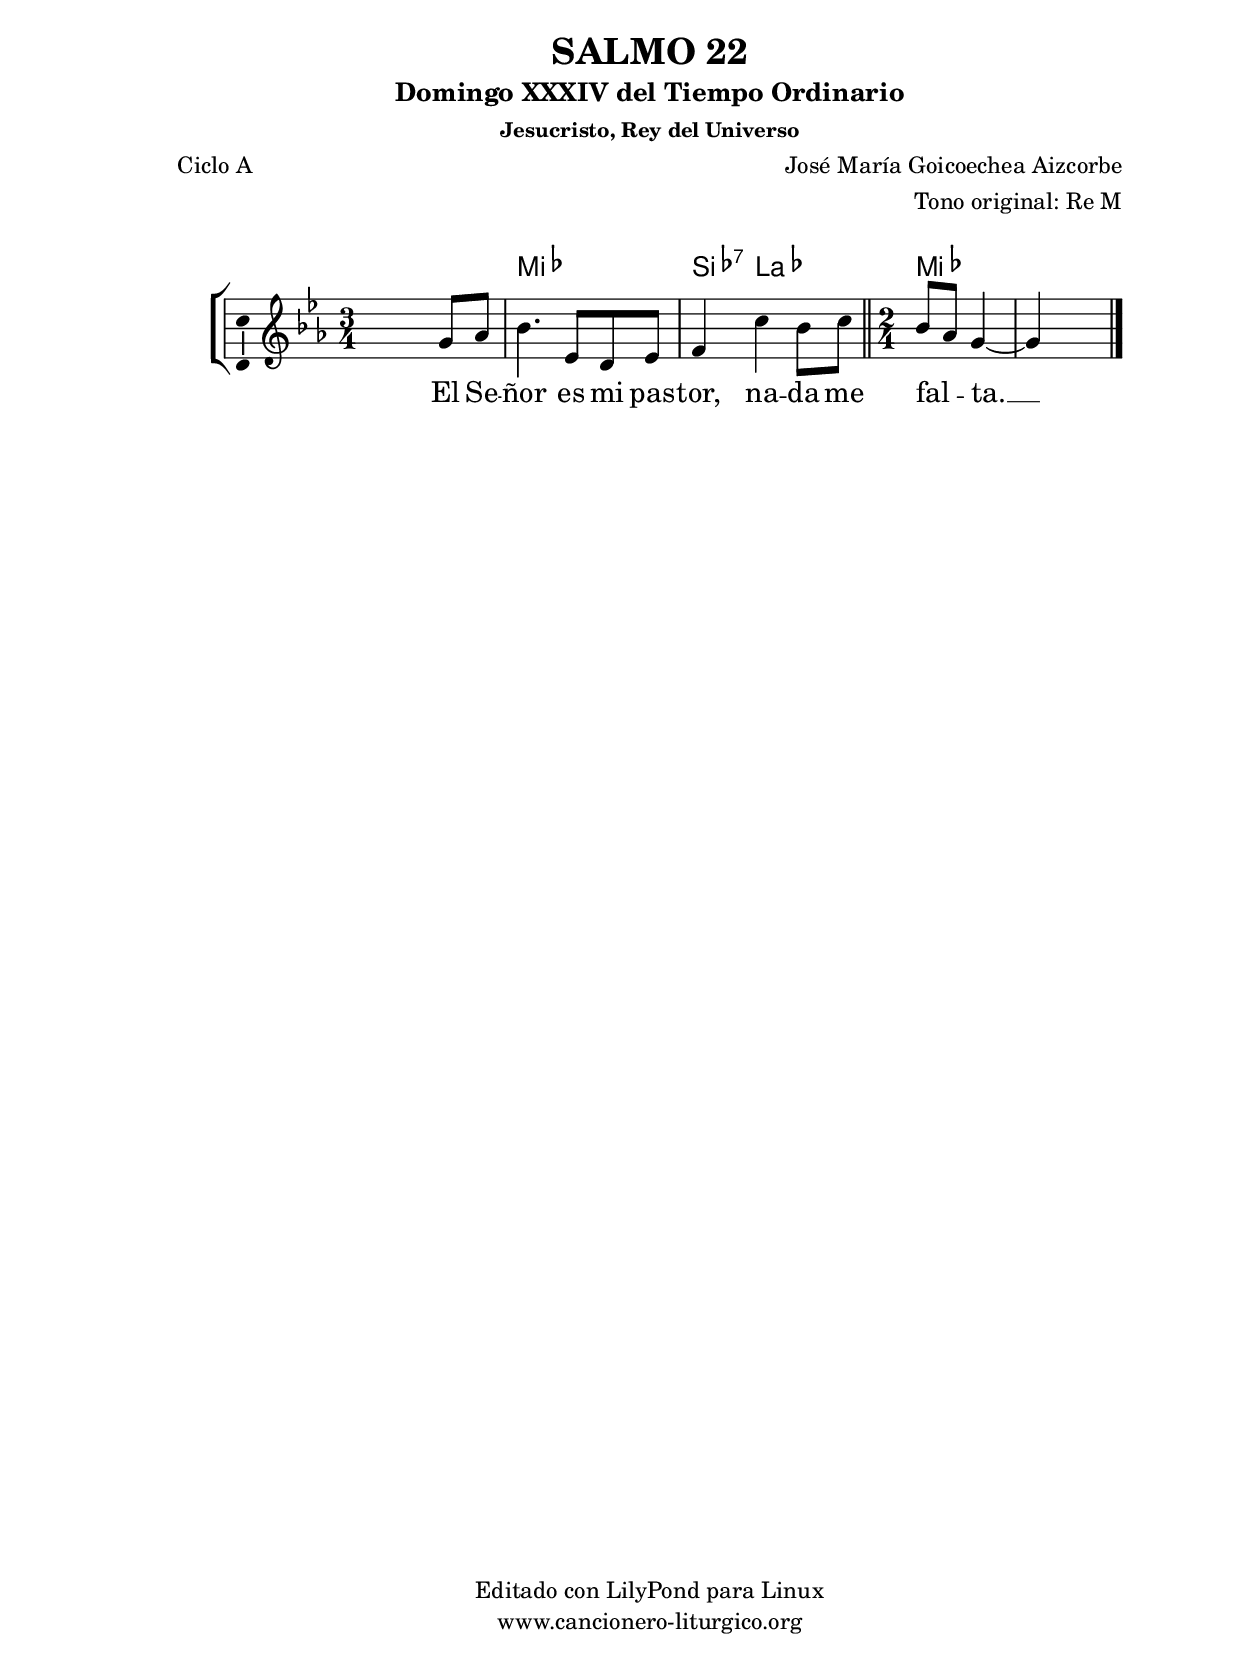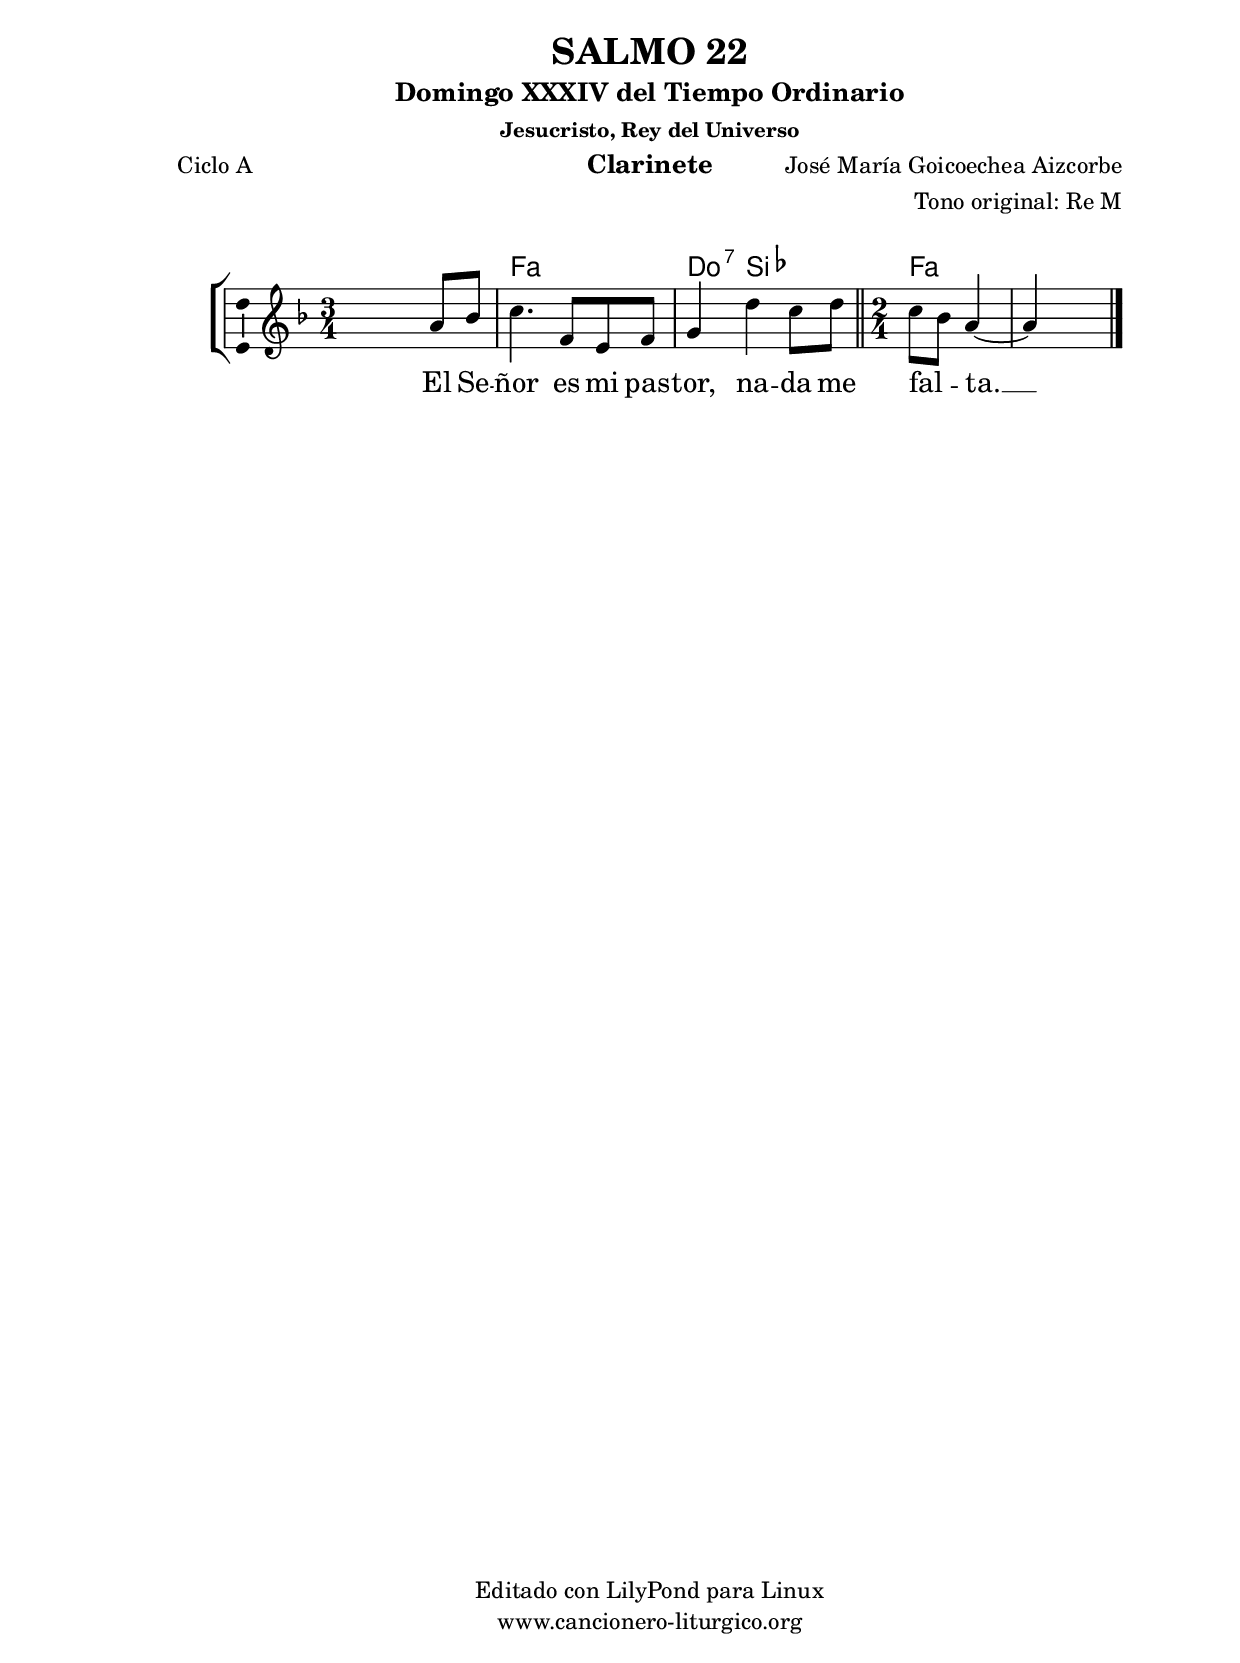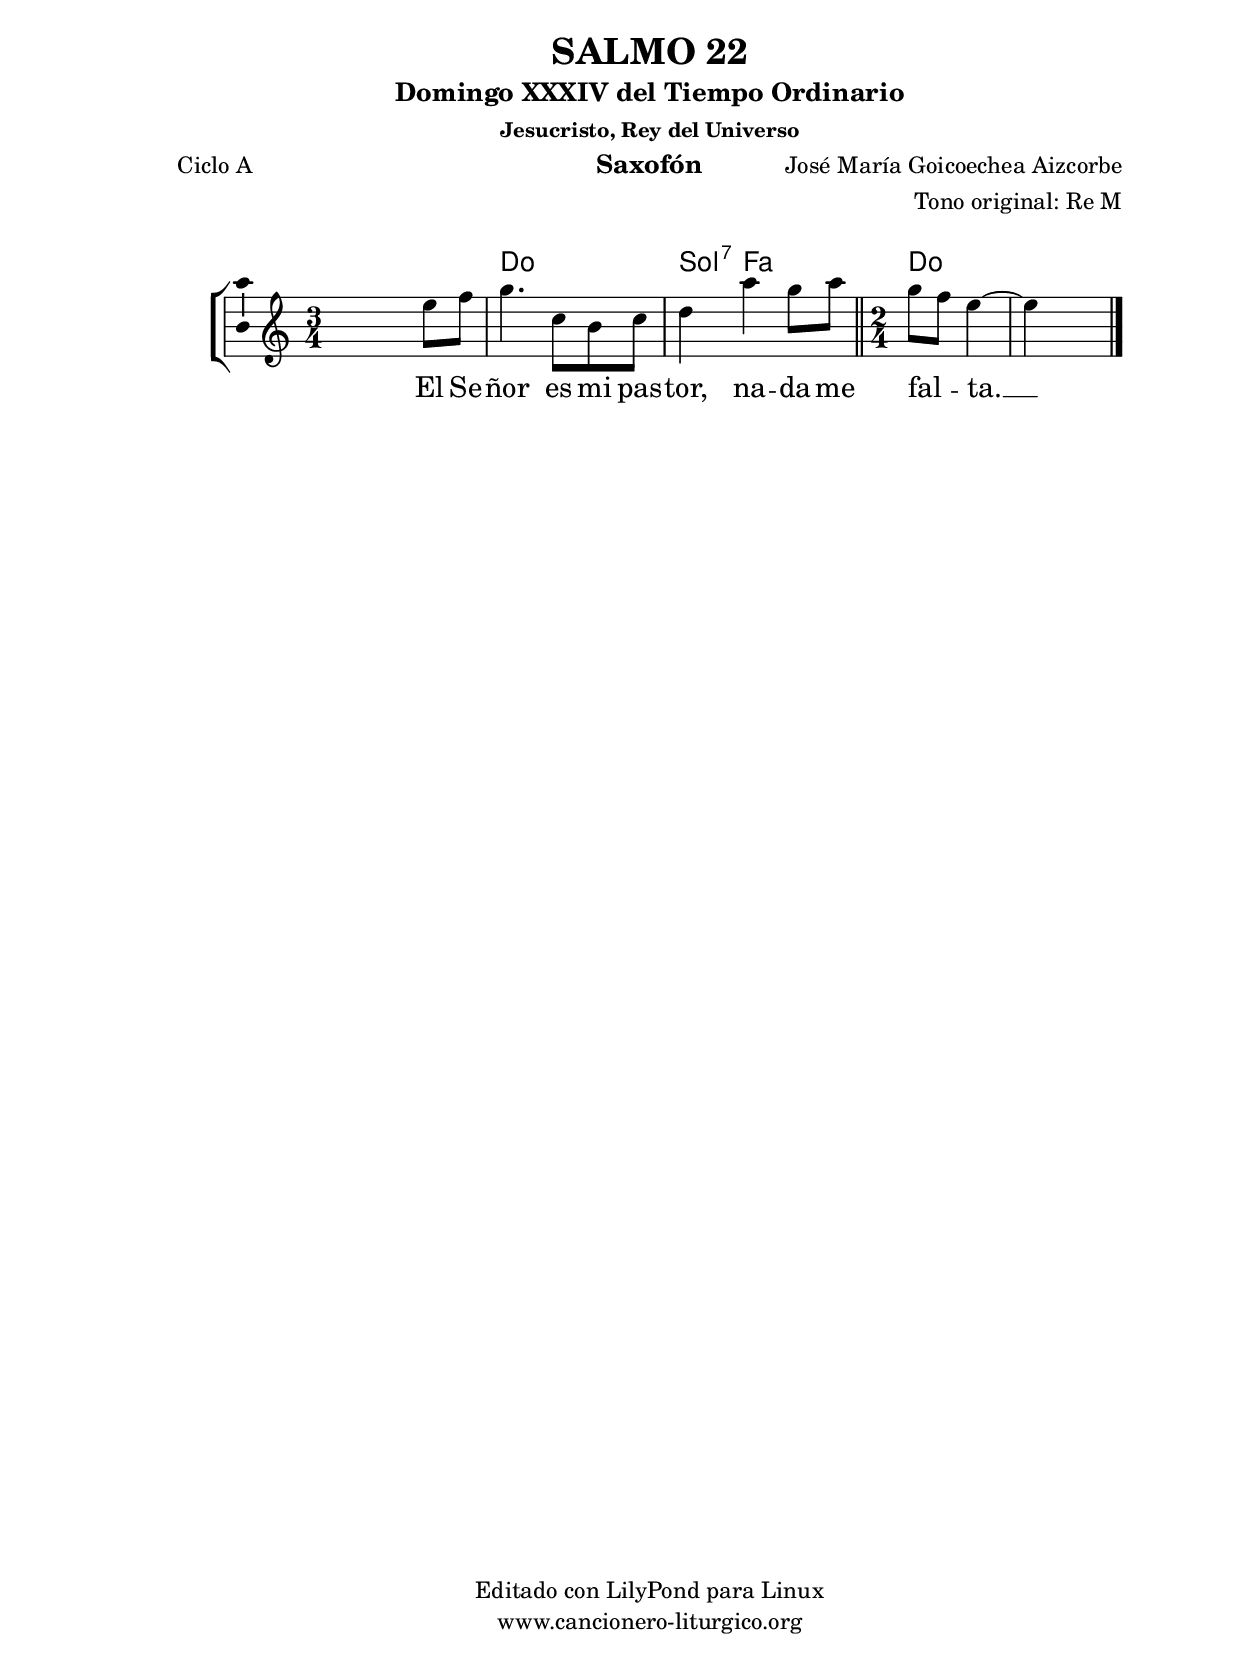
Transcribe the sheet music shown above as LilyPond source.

%
%para convertir .midi en .wav:
%timidity filename.midi -Ow -o finename.wav
%
%
%Para convertir de .wav a .mp3:
%lame -h -m j filename.wav
%
%
%para escuchar el midi:
%timidity nombrefichero.midi
%


%versión de lilypond para la que se ha escrito esta partitura:
\version "2.16.0"

	%Tamaño papel
	#(set-default-paper-size "a4")
	%Tamaño partitura
	#(set-global-staff-size 20)
	%No responde al pulsar sobre una nota
	#(ly:set-option 'point-and-click #f)

%parámetros del encabezamiento:
\header {
	title = "SALMO 22"
	subtitle = "Domingo XXXIV del Tiempo Ordinario"
	subsubtitle = "Jesucristo, Rey del Universo"
	composer = "José María Goicoechea Aizcorbe"
	poet = "Ciclo A"
	meter = ""
	arranger = "Tono original: Re M"
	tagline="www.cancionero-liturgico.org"
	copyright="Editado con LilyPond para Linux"
	tiempo = "Ordinario"
	usos = "Salmo"
	letra = "El Señor es mi pastor, nada me falta."
	}

%parámetros asociados al papel:
\paper  {
	oddHeaderMarkup = \markup {\fill-line { \on-the-fly #not-first-page \fromproperty #'header:title \on-the-fly #not-first-page \fromproperty #'header:composer }}
	evenHeaderMarkup = \markup {\fill-line { \fromproperty #'header:composer \fromproperty #'header:title }}
	#(set-paper-size "a4")
	print-page-number = ##f
	first-page-number = 1
	print-first-page-number = ##f
%	head-separation = 3.0 \cm
	top-margin = 2.0 \cm
	bottom-margin = 0.5\cm
%%%	bottom-margin = -1.0\cm
	left-margin = 3.0 \cm
	line-width = 16.0 \cm 
	indent = 8\mm
	interscoreline = 2.\mm
	between-system-space = 15\mm
%	para que las partituras no llenen la hoja:
	ragged-bottom = ##t
%	idem para la última hoja:
	ragged-last-bottom = ##f
%	para que las partituras llenen el ancho del papel:
	ragged-last = ##f
	after-title-space = 2.5 \cm
%page-count=1
%system-count=8

	%Flexible Vertical Spacing
%	markup-markup-spacing =
%	#'((basic-distance . 15) (minimum-distance . 15) (padding . 3))
	markup-system-spacing =
	#'((basic-distance . 15) (minimum-distance . 15) (padding . 3))
	system-system-spacing =
	#'((basic-distance . 15) (minimum-distance . 15) (padding . 3))
	score-system-spacing =
	#'((basic-distance . 15) (minimum-distance . 15) (padding . 5))
%	top-system-spacing = % header
%	#'((basic-distance . 8) (minimum-distance . 0) (padding . 3))
%	top-markup-spacing =
%	#'((basic-distance . 20) (minimum-distance . 20) (padding . 3))
	last-bottom-spacing = % footer
	#'((basic-distance . 5) (minimum-distance . 5) (padding . 3))
%	score-markup-spacing =
%	#'((basic-distance . 16) (minimum-distance . 13) (padding . 3))

	}


%parámetros que afectan a toda la partitura:
global =  {
	%clave de sol (G):
	\clef G
	%armadura:
	\transpose d ees
	\key d \major
	\tempo 4=100
	\set Score.tempoHideNote = ##t
	}


acordes = {
	\italianChords
	\chordmode {
	\transpose d ees
{

s2.
d2. a4:7 g2 d s
	}
	}
}

melodia = 
	\transpose d ees
{
	\relative c'{

\time 3/4
s2 fis8 g
a4. d,8 cis d
e4 b' a8 b

\bar "||"
\time 2/4
a8 g fis4~
fis4 s4

	\bar "|."
	}
	}


texto = \lyricmode {
El Se -- ñor es mi pas -- tor, na -- da me fal -- _ ta. __
	}


acordesStaff = \context ChordNames = acordesStaff <<
	\set chordChanges = ##t
	\acordes
	>>


vozStaff = \context Voice = vozStaff
\with {\consists "Ambitus_engraver"}
<<
%	\set Staff.instrumentName = ""
%	\set Staff.shortInstrumentName = ""
%	\set Staff.midiInstrument = #"clarinet"
%	\set Staff.midiInstrument = #"cello"
%	\set Staff.midiInstrument = #"flute"
	\set Staff.midiInstrument = #"electric guitar (jazz)"
%	\set Staff.midiInstrument = #"english horn"
%	\set Staff.midiInstrument = #"violin"
%	\set Staff.midiInstrument = #"glockenspiel"
	\set Staff.midiMinimumVolume = #0.7
	\set Staff.midiMaximumVolume = #0.9
	\global
	\melodia
	>>


textoStaff = \context Lyrics = textoStaff <<
	\lyricsto vozStaff \texto
	>>

\book {
	\score {
		\context ChoirStaff {
			\override StaffGroup.SystemStartBracket #'collapse-height = #1
			\override Score.SystemStartBar #'collapse-height = #1
			<<
			\acordesStaff
			\vozStaff
			\textoStaff
			>>
			}
		\layout {
	    		\context {
				\Lyrics
				\override LyricText #'font-size = #2
				}
	   		 \context {
				\Score
				%fontSize = #3
				\override StaffSymbol #'staff-space = #(magstep +3)
				%\override Beam #'thickness = #0.55
				%\override SpacingSpanner #'spacing-increment = #1.0
				%\override Slur #'height-limit = #1.5
				}
			}
		}
	\score {
		\unfoldRepeats
		\context ChoirStaff {
			<<
			\acordesStaff
			\vozStaff
			>>
			}
		\midi {
	  		\context {
	  			\Score
				tempoWholesPerMinute = #(ly:make-moment 70 4)
				}
			}
		}
	}

%Partitura para clarinete
#(define output-suffix "C")
\book {
	\header{
		instrument = "Clarinete"
		}
	\score {
		\context ChoirStaff {
			\override StaffGroup.SystemStartBracket #'collapse-height = #1
			\override Score.SystemStartBar #'collapse-height = #1
\transpose c d
			<<
			\acordesStaff
			\vozStaff
			\textoStaff
			>>
			}
		\layout {
	    		\context {
				\Lyrics
				\override LyricText #'font-size = #2
				}
	   		 \context {
				\Score
				%fontSize = #3
				\override StaffSymbol #'staff-space = #(magstep +3)
				%\override Beam #'thickness = #0.55
				%\override SpacingSpanner #'spacing-increment = #1.0
				%\override Slur #'height-limit = #1.5
				}
			}
		}
	}

%Partitura para saxofón
#(define output-suffix "S")
\book {
	\header{
		instrument = "Saxofón"
		}
	\score {
		\context ChoirStaff {
			\override StaffGroup.SystemStartBracket #'collapse-height = #1
			\override Score.SystemStartBar #'collapse-height = #1
\transpose c a
			<<
			\acordesStaff
			\vozStaff
			\textoStaff
			>>
			}
		\layout {
	    		\context {
				\Lyrics
				\override LyricText #'font-size = #2
				}
	   		 \context {
				\Score
				%fontSize = #3
				\override StaffSymbol #'staff-space = #(magstep +3)
				%\override Beam #'thickness = #0.55
				%\override SpacingSpanner #'spacing-increment = #1.0
				%\override Slur #'height-limit = #1.5
				}
			}
		}
	}

